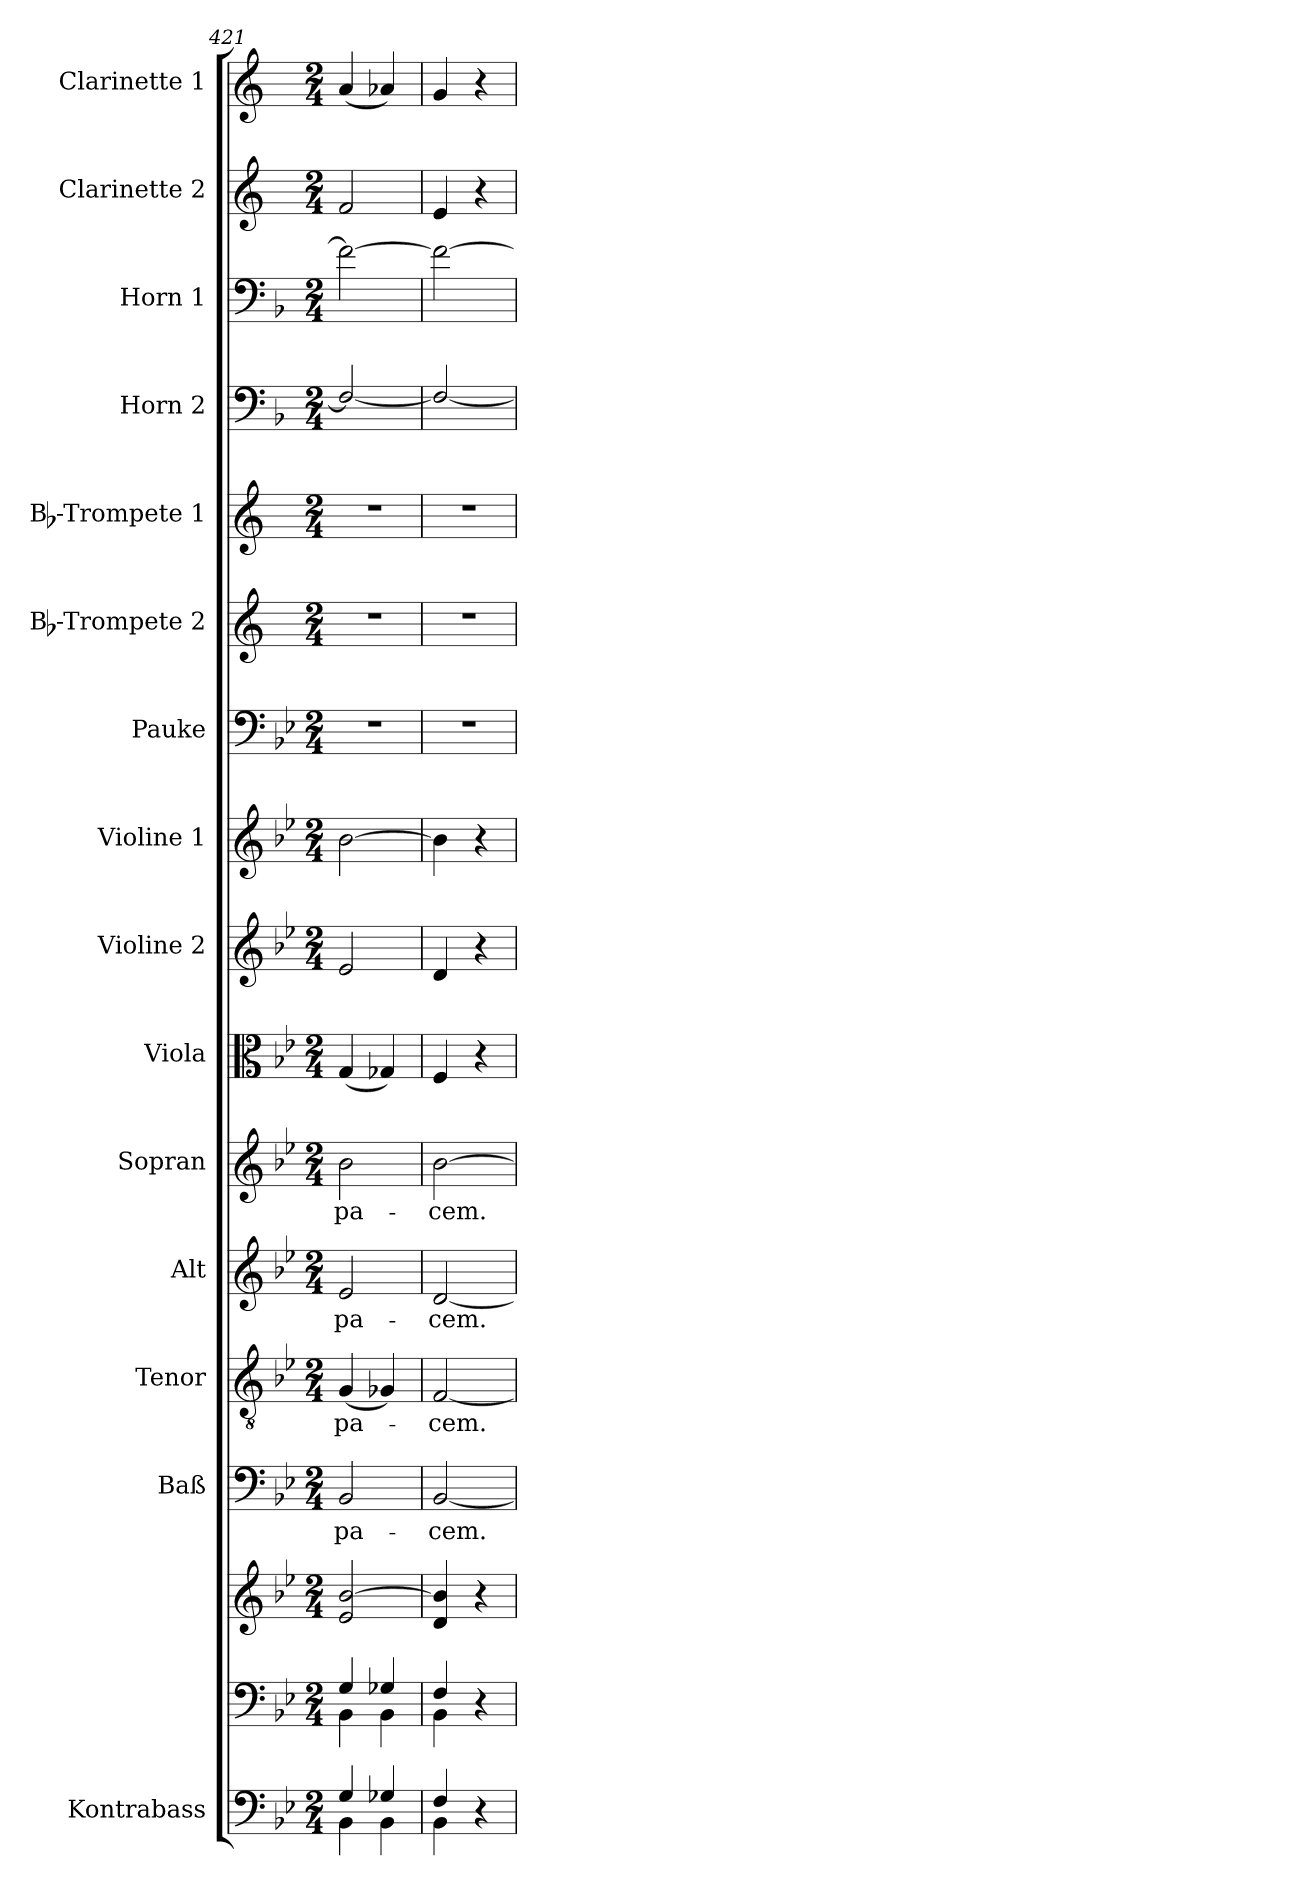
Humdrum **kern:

**kern	**kern	**kern	**kern	**text	**kern	**text	**kern	**text	**kern	**text	**kern	**kern	**kern	**kern	**kern	**kern	**kern	**kern	**kern	**kern
*part16	*part15	*part15	*part14	*part14	*part13	*part13	*part12	*part12	*part11	*part11	*part10	*part9	*part8	*part7	*part6	*part5	*part4	*part3	*part2	*part1
*staff17	*staff16	*staff15	*staff14	*staff14	*staff13	*staff13	*staff12	*staff12	*staff11	*staff11	*staff10	*staff9	*staff8	*staff7	*staff6	*staff5	*staff4	*staff3	*staff2	*staff1
*I"Kontrabass	*	*	*I"Baß	*	*I"Tenor	*	*I"Alt	*	*I"Sopran	*	*I"Viola	*I"Violine 2	*I"Violine 1	*I"Pauke	*I"Bb-Trompete 2	*I"Bb-Trompete 1	*I"Horn 2	*I"Horn 1	*I"Clarinette 2	*I"Clarinette 1
*I'Kb.	*	*	*I'Baß	*	*I'Ten	*	*I'Alt	*	*I'Sop	*	*I'Vla.	*I'Vln. 2	*I'Vln. 1	*I'Pk.	*I'Bb Trp. 2	*I'Bb Trp. 1	*I'Hrn. 2	*I'Hrn. 1	*I'Cl. 2	*I'Cl. 1
*clefF4	*clefF4	*clefG2	*clefF4	*	*clefGv2	*	*clefG2	*	*clefG2	*	*clefC3	*clefG2	*clefG2	*clefF4	*clefG2	*clefG2	*clefF4	*clefF4	*clefG2	*clefG2
*ITrd7c12	*	*	*	*	*	*	*	*	*	*	*	*	*	*	*ITrd1c2	*ITrd1c2	*ITrd4c7	*ITrd4c7	*ITrd1c2	*ITrd1c2
*k[b-e-]	*k[b-e-]	*k[b-e-]	*k[b-e-]	*	*k[b-e-]	*	*k[b-e-]	*	*k[b-e-]	*	*k[b-e-]	*k[b-e-]	*k[b-e-]	*k[b-e-]	*k[b-e-]	*k[b-e-]	*k[b-e-]	*k[b-e-]	*k[b-e-]	*k[b-e-]
*B-:	*B-:	*B-:	*B-:	*	*B-:	*	*B-:	*	*B-:	*	*B-:	*B-:	*B-:	*B-:	*B-:	*B-:	*B-:	*B-:	*B-:	*B-:
*M2/4	*M2/4	*M2/4	*M2/4	*	*M2/4	*	*M2/4	*	*M2/4	*	*M2/4	*M2/4	*M2/4	*M2/4	*M2/4	*M2/4	*M2/4	*M2/4	*M2/4	*M2/4
=421	=421	=421	=421	=421	=421	=421	=421	=421	=421	=421	=421	=421	=421	=421	=421	=421	=421	=421	=421	=421
*^	*^	*	*	*	*	*	*	*	*	*	*	*	*	*	*	*	*	*	*	*
!	!	!	!	!	!	!LO:LY:b	!	!LO:LY:b	!	!LO:LY:b	!	!LO:LY:b	!	!	!	!	!	!	!	!	!	!
4GG/	4BBB-\	4G/	4BB-\	2e-/ [>2b-/	2BB-/	pa-	(<4G/	pa-	2e-/	pa-	2b-\	pa-	(<4G/	2e-/	[2b-\	2r	2r	2r	2BB-/_	2B-\_	2e-/	(<4g/
4GG-X/	4BBB-\	4G-X/	4BB-\	.	.	.	4G-X/)	.	.	.	.	.	4G-X/)	.	.	.	.	.	.	.	.	4g-X/)
=422	=422	=422	=422	=422	=422	=422	=422	=422	=422	=422	=422	=422	=422	=422	=422	=422	=422	=422	=422	=422	=422	=422
!	!	!	!	!	!	!LO:LY:b	!	!LO:LY:b	!	!LO:LY:b	!	!LO:LY:b	!	!	!	!	!	!	!	!	!	!
4FF/	4BBB-\	4F/	4BB-\	4d/ 4b-/]	[2BB-/	-cem.	[2F/	-cem.	[2d/	-cem.	[2b-\	-cem.	4F/	4d/	4b-\]	2r	2r	2r	2BB-/_	2B-\_	4d/	4f/
4r	4ryy	4r	4ryy	4r	.	.	.	.	.	.	.	.	4r	4r	4r	.	.	.	.	.	4r	4r
*v	*v	*	*	*	*	*	*	*	*	*	*	*	*	*	*	*	*	*	*	*	*	*
*	*v	*v	*	*	*	*	*	*	*	*	*	*	*	*	*	*	*	*	*	*	*
=	=	=	=	=	=	=	=	=	=	=	=	=	=	=	=	=	=	=	=	=
*-	*-	*-	*-	*-	*-	*-	*-	*-	*-	*-	*-	*-	*-	*-	*-	*-	*-	*-	*-	*-
